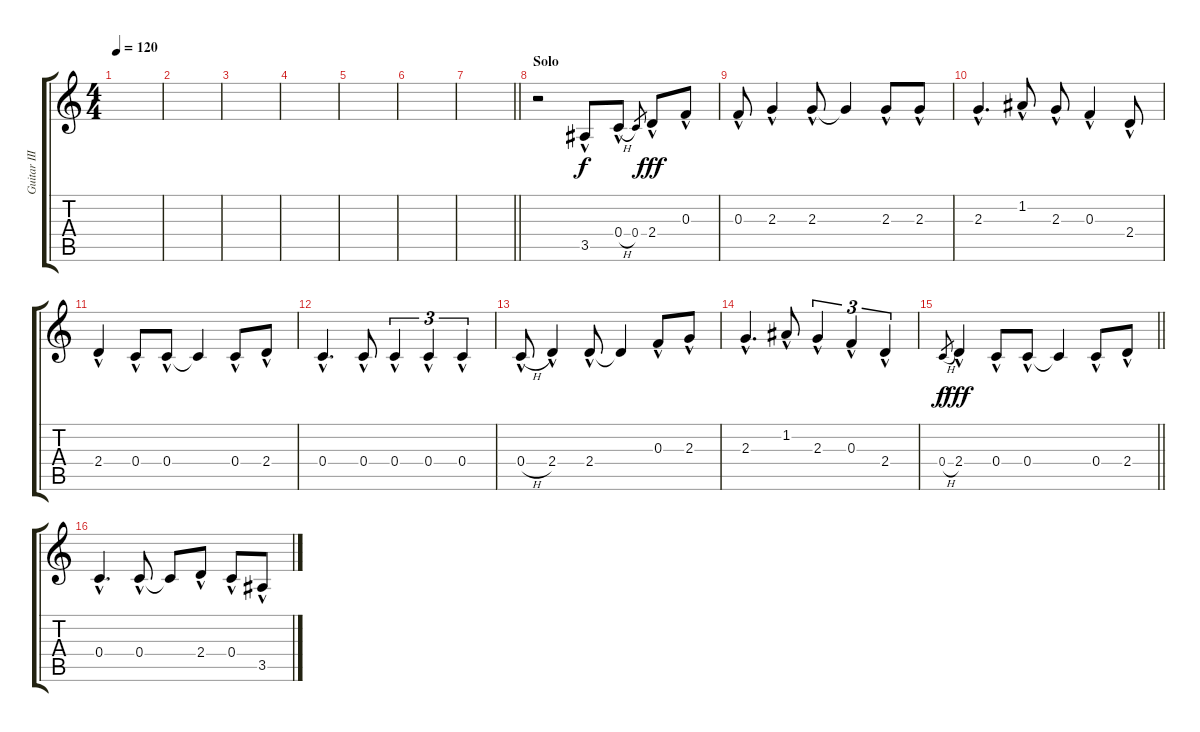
\track ("Guitar III" "Guitar III") {instrument overdrivenguitar}
\staff {score tabs}
\tuning (D4 A3 F3 C3 G2 D2) {hide}
\ts (4 4)
\tempo 120
\clef g2
\ks c
|
|
|
|
|
|
\barLineRight lightlight
|
\section ("" "Solo")
r.2 3.5{hac}.8 0.4{h hac}.8 0.4.8{gr dy f} 2.4{hac}.8{dy fff} 0.3{hac}.8 |
0.3{hac}.8 2.3{hac}.4 2.3{hac}.8 2.3{t}.4 2.3{hac}.8 2.3{hac}.8 |
2.3{hac}.4{d} 1.2{hac}.8 2.3{hac}.8 0.3{hac}.4 2.4{hac}.8 |
2.4{hac}.4 0.4{hac}.8 0.4{hac}.8 0.4{t}.4 0.4{hac}.8 2.4{hac}.8 |
0.4{hac}.4{d} 0.4{hac}.8 0.4{hac}.4{tu (3 2)} 0.4{hac}.4{tu (3 2)} 0.4{hac}.4{tu (3 2)} |
0.4{h hac}.8 2.4{hac}.4 2.4{hac}.8 2.4{t}.4 0.3{hac}.8 2.3{hac}.8 |
2.3{hac}.4{d} 1.2{hac}.8 2.3{hac}.4{tu (3 2)} 0.3{hac}.4{tu (3 2)} 2.4{hac}.4{tu (3 2)} |
\barLineRight lightlight
0.4{h}.8{gr dy f} 2.4{hac}.4{dy fff} 0.4{hac}.8 0.4{hac}.8 0.4{t}.4 0.4{hac}.8 2.4{hac}.8 |
0.4{hac}.4{d} 0.4{hac}.8 0.4{t}.8 2.4{hac}.8 0.4{hac}.8 3.5{hac}.8
